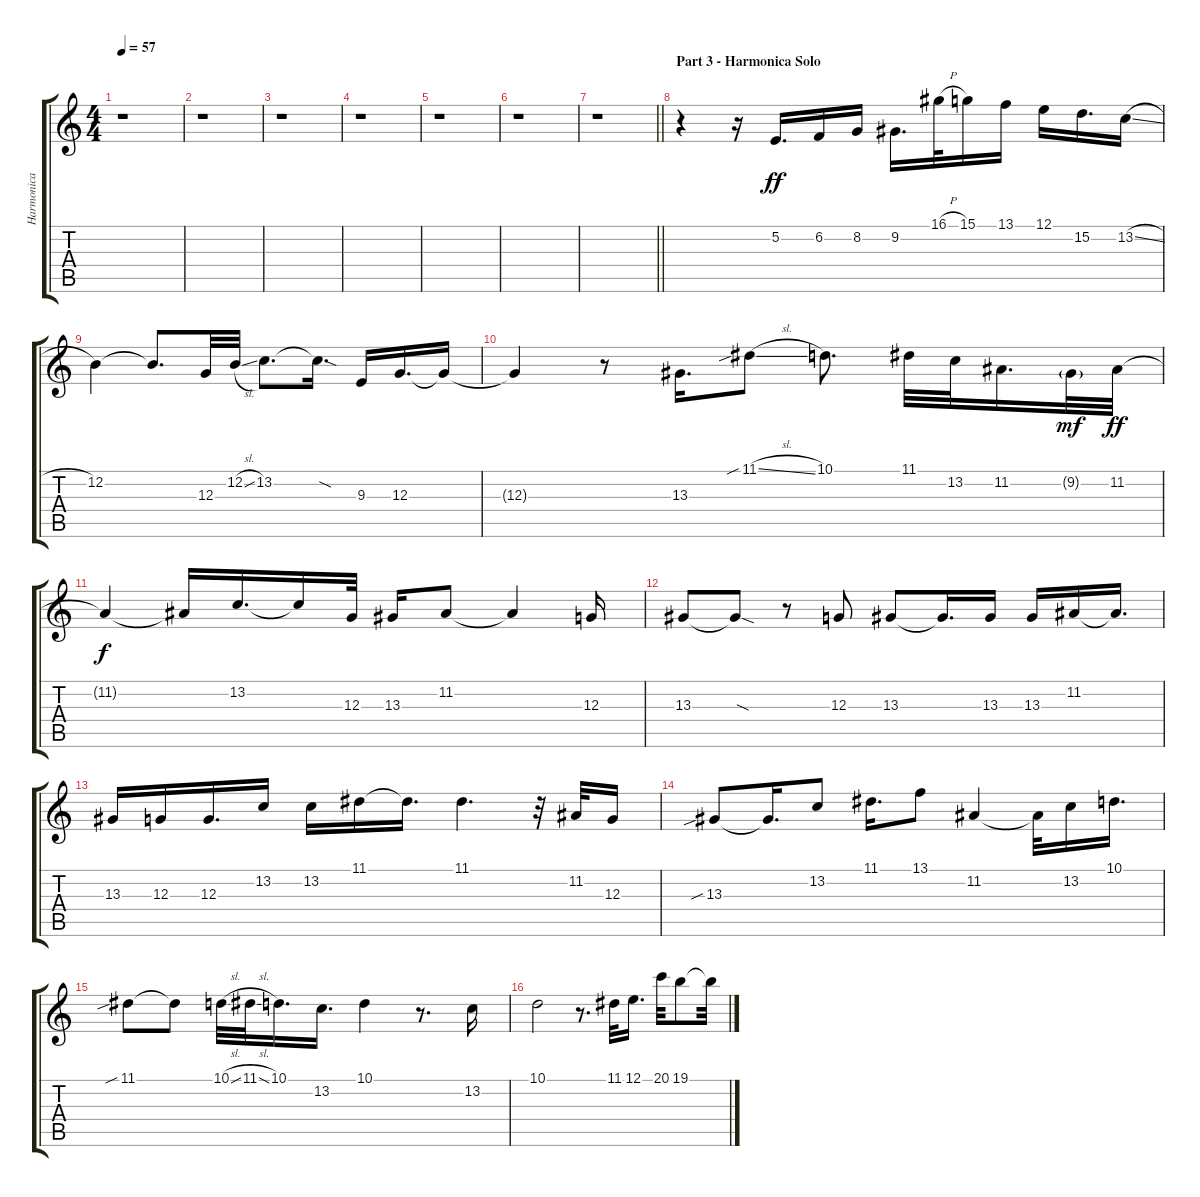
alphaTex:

\track ("Harmonica" "Harmonica") {instrument harmonica}
\staff {score tabs}
\tuning (E4 B3 G3 D3 A2 E2) {hide}
\ts (4 4)
\tempo 57
\clef g2
\ks c
r.1{dy ff} |
r.1 |
r.1 |
r.1 |
r.1 |
r.1 |
\barLineRight lightlight
r.1 |
\section ("" "Part 3 - Harmonica Solo")
r.4 r.16 5.2.16{d} 6.2.16 8.2.16 9.2.16{d} 16.1{h}.32 15.1.16 13.1.16 12.1.16 15.2.16{d} 13.2{sl}.16 |
12.2.4 12.2{t}.8{d} 12.3.32 12.2{sl}.32 13.2.8{d} 13.2{sod t}.16{d} 9.3.16 12.3.16{d} 12.3{t}.16 |
12.3{t}.4 r.8 13.3.16{d} 11.1{sib sl}.8 10.1.8{d} 11.1.32 13.2.32 11.2.16{d} 9.2{g}.32{dy mf} 11.2.32{dy ff} |
11.2{t}.4{dy f} 11.2{t}.16 13.2.16{d} 13.2{t}.16 12.3.32 13.3.16 11.2.8 11.2{t}.4 12.3.16 |
13.3.8 13.3{sod t}.8 r.8 12.3.8 13.3.8 13.3{t}.16{d} 13.3.16 13.3.16 11.2.16 11.2{t}.16{d} |
13.3.16 12.3.16 12.3.16{d} 13.2.16 13.2.16 11.1.16 11.1{t}.16{d} 11.1.4{d} r.32 11.2.32 12.3.16 |
13.3{sib}.8 13.3{t}.16{d} 13.2.8 11.1.16{d} 13.1.8 11.2.4 11.2{t}.32 13.2.16 10.1.16{d} |
11.1{sib}.8 11.1{t}.8 10.1{sl}.32 11.1{sl}.32 10.1.16{d} 13.2.16{d} 10.1.4 r.8{d} 13.2.16 |
10.1.2 r.8{d} 11.1.32 12.1.16{d} 20.1.32 19.1.8 19.1{t}.32
